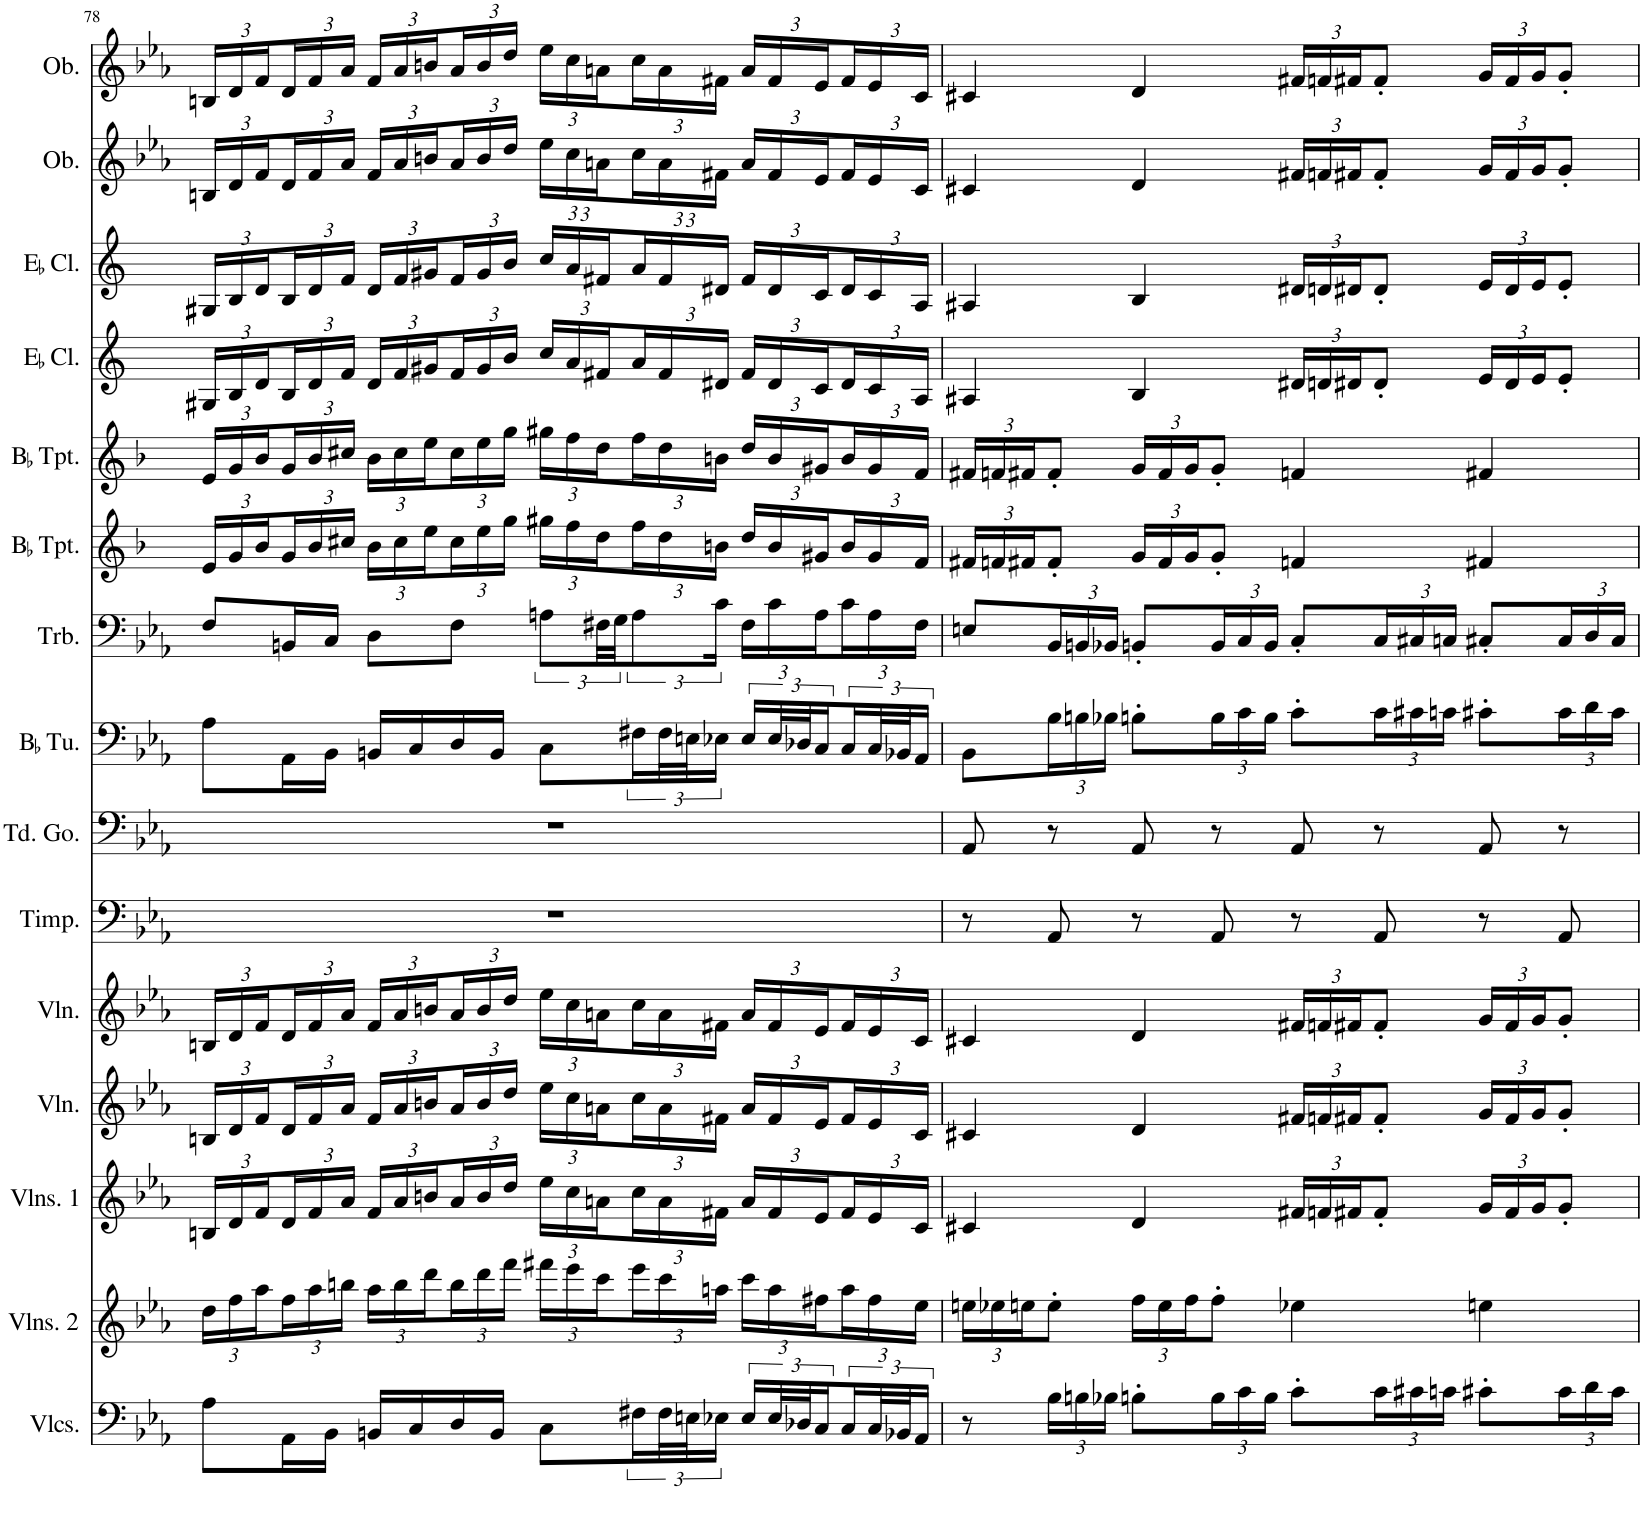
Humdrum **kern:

**kern	**kern	**kern	**kern	**kern	**kern	**kern	**kern	**kern	**kern	**kern	**kern	**kern	**kern	**kern
*part15	*part14	*part13	*part12	*part11	*part10	*part9	*part8	*part7	*part6	*part5	*part4	*part3	*part2	*part1
*staff15	*staff14	*staff13	*staff12	*staff11	*staff10	*staff9	*staff8	*staff7	*staff6	*staff5	*staff4	*staff3	*staff2	*staff1
*I"Violoncellos	*I"Violins 2	*I"Violins 1	*I"Violin	*I"Violin	*I"Timpani	*I"Tuned Gongs	*I"BaccidentalFlat Tuba	*I"Trombone	*I"BaccidentalFlat Trumpet	*I"BaccidentalFlat Trumpet	*I"EaccidentalFlat Clarinet	*I"EaccidentalFlat Clarinet	*I"Oboe	*I"Oboe
*I'Vlcs.	*I'Vlns. 2	*I'Vlns. 1	*I'Vln.	*I'Vln.	*I'Timp.	*I'Td. Go.	*I'BaccidentalFlat Tu.	*I'Trb.	*I'BaccidentalFlat Tpt.	*I'BaccidentalFlat Tpt.	*I'EaccidentalFlat Cl.	*I'EaccidentalFlat Cl.	*I'Ob.	*I'Ob.
!!LO:PB:g=z
*clefF4	*clefG2	*clefG2	*clefG2	*clefG2	*clefF4	*clefF4	*clefF4	*clefF4	*clefG2	*clefG2	*clefG2	*clefG2	*clefG2	*clefG2
*	*	*	*	*	*	*	*	*	*Trd1c2	*Trd1c2	*Trd-2c-3	*Trd-2c-3	*	*
*k[b-e-a-]	*k[b-e-a-]	*k[b-e-a-]	*k[b-e-a-]	*k[b-e-a-]	*k[b-e-a-]	*k[b-e-a-]	*k[b-e-a-]	*k[b-e-a-]	*k[b-]	*k[b-]	*k[]	*k[]	*k[b-e-a-]	*k[b-e-a-]
*M4/4	*M4/4	*M4/4	*M4/4	*M4/4	*M4/4	*M4/4	*M4/4	*M4/4	*M4/4	*M4/4	*M4/4	*M4/4	*M4/4	*M4/4
*	*Xbrackettup	*Xbrackettup	*Xbrackettup	*Xbrackettup	*	*	*	*	*Xbrackettup	*Xbrackettup	*Xbrackettup	*Xbrackettup	*Xbrackettup	*Xbrackettup
=78	=78	=78	=78	=78	=78	=78	=78	=78	=78	=78	=78	=78	=78	=78
8A-\L	24dd\LL	24Bn/LL	24Bn/LL	24Bn/LL	1r	1r	8A-\L	8F/L	24e/LL	24e/LL	24G#X/LL	24G#X/LL	24Bn/LL	24Bn/LL
.	24ff\	24d/	24d/	24d/	.	.	.	.	24g/	24g/	24B/	24B/	24d/	24d/
.	24aa-\	24f/	24f/	24f/	.	.	.	.	24b-/	24b-/	24d/	24d/	24f/	24f/
16AA-\L	24ff\	24d/	24d/	24d/	.	.	16AA-\L	16BBn/L	24g/	24g/	24B/	24B/	24d/	24d/
.	24aa-\	24f/	24f/	24f/	.	.	.	.	24b-/	24b-/	24d/	24d/	24f/	24f/
16BB-\JJ	.	.	.	.	.	.	16BB-\JJ	16C/JJ	.	.	.	.	.	.
.	24bbn\JJ	24a-/JJ	24a-/JJ	24a-/JJ	.	.	.	.	24cc#X/JJ	24cc#X/JJ	24f/JJ	24f/JJ	24a-/JJ	24a-/JJ
16BBn/LL	24aa-\LL	24f/LL	24f/LL	24f/LL	.	.	16BBn/LL	8D\L	24b-\LL	24b-\LL	24d/LL	24d/LL	24f/LL	24f/LL
.	24bb\	24a-/	24a-/	24a-/	.	.	.	.	24cc#\	24cc#\	24f/	24f/	24a-/	24a-/
16C/	.	.	.	.	.	.	16C/	.	.	.	.	.	.	.
.	24ddd\	24bn/	24bn/	24bn/	.	.	.	.	24ee\	24ee\	24g#X/	24g#X/	24bn/	24bn/
16D/	24bb\	24a-/	24a-/	24a-/	.	.	16D/	8F\J	24cc#\	24cc#\	24f/	24f/	24a-/	24a-/
.	24ddd\	24b/	24b/	24b/	.	.	.	.	24ee\	24ee\	24g#/	24g#/	24b/	24b/
16BB/JJ	.	.	.	.	.	.	16BB/JJ	.	.	.	.	.	.	.
.	24fff\JJ	24dd/JJ	24dd/JJ	24dd/JJ	.	.	.	.	24gg\JJ	24gg\JJ	24b/JJ	24b/JJ	24dd/JJ	24dd/JJ
8C\L	24fff#X\LL	24ee-\LL	24ee-\LL	24ee-\LL	.	.	8C\L	12An\L	24gg#X\LL	24gg#X\LL	24cc/LL	24cc/LL	24ee-\LL	24ee-\LL
.	24eee-\	24cc\	24cc\	24cc\	.	.	.	.	24ff\	24ff\	24a/	24a/	24cc\	24cc\
.	24ccc\	24an\	24an\	24an\	.	.	.	48F#X\LL	24dd\	24dd\	24f#X/	24f#X/	24an\	24an\
.	.	.	.	.	.	.	.	48G\JJ	.	.	.	.	.	.
24F#X\L	24eee-\	24cc\	24cc\	24cc\	.	.	24F#X\L	12A\	24ff\	24ff\	24a/	24a/	24cc\	24cc\
48F#\L	24ccc\	24a\	24a\	24a\	.	.	48F#\L	.	24dd\	24dd\	24f#/	24f#/	24a\	24a\
48En\J	.	.	.	.	.	.	48En\J	.	.	.	.	.	.	.
24E-X\JJ	24aan\JJ	24f#X\JJ	24f#X\JJ	24f#X\JJ	.	.	24E-X\JJ	24c\Jk	24bn\JJ	24bn\JJ	24d#X/JJ	24d#X/JJ	24f#X\JJ	24f#X\JJ
*	*	*	*	*	*	*	*	*Xbrackettup	*	*	*	*	*	*
24E-/LL	24ccc\LL	24a/LL	24a/LL	24a/LL	.	.	24E-/LL	24F#\LL	24dd/LL	24dd/LL	24f#/LL	24f#/LL	24a/LL	24a/LL
48E-/L	24aa\	24f#/	24f#/	24f#/	.	.	48E-/L	24c\	24b/	24b/	24d#/	24d#/	24f#/	24f#/
48D-X/J	.	.	.	.	.	.	48D-X/J	.	.	.	.	.	.	.
24C/	24ff#X\	24e-/	24e-/	24e-/	.	.	24C/	24A\	24g#X/	24g#X/	24c/	24c/	24e-/	24e-/
24C/	24aa\	24f#/	24f#/	24f#/	.	.	24C/	24c\	24b/	24b/	24d#/	24d#/	24f#/	24f#/
48C/L	24ff#\	24e-/	24e-/	24e-/	.	.	48C/L	24A\	24g#/	24g#/	24c/	24c/	24e-/	24e-/
48BB-X/J	.	.	.	.	.	.	48BB-X/J	.	.	.	.	.	.	.
24AA-/JJ	24ee-\JJ	24c/JJ	24c/JJ	24c/JJ	.	.	24AA-/JJ	24F#\JJ	24f/JJ	24f/JJ	24A/JJ	24A/JJ	24c/JJ	24c/JJ
=79	=79	=79	=79	=79	=79	=79	=79	=79	=79	=79	=79	=79	=79	=79
8r	24een\LL	4c#X/	4c#X/	4c#X/	8r	8AA-/	8BB-\L	8En/L	24f#X/LL	24f#X/LL	4A#X/	4A#X/	4c#X/	4c#X/
.	24ee-X\	.	.	.	.	.	.	.	24fn/	24fn/	.	.	.	.
.	24een\J	.	.	.	.	.	.	.	24f#X/J	24f#X/J	.	.	.	.
*Xbrackettup	*	*	*	*	*	*	*Xbrackettup	*	*	*	*	*	*	*
24B-\LL	8ee'\J	.	.	.	8AA-/	8r	24B-\L	24BB-/L	8f#'/J	8f#'/J	.	.	.	.
24Bn\	.	.	.	.	.	.	24Bn\	24BBn/	.	.	.	.	.	.
24B-X\JJ	.	.	.	.	.	.	24B-X\JJ	24BB-X/JJ	.	.	.	.	.	.
8Bn'\L	24ff\LL	4d/	4d/	4d/	8r	8AA-/	8Bn'\L	8BBn'/L	24g/LL	24g/LL	4B/	4B/	4d/	4d/
.	24ee\	.	.	.	.	.	.	.	24f#/	24f#/	.	.	.	.
.	24ff\J	.	.	.	.	.	.	.	24g/J	24g/J	.	.	.	.
24B\L	8ff'\J	.	.	.	8AA-/	8r	24B\L	24BB/L	8g'/J	8g'/J	.	.	.	.
24c\	.	.	.	.	.	.	24c\	24C/	.	.	.	.	.	.
24B\JJ	.	.	.	.	.	.	24B\JJ	24BB/JJ	.	.	.	.	.	.
8c'\L	4ee-X\	24f#X/LL	24f#X/LL	24f#X/LL	8r	8AA-/	8c'\L	8C'/L	4fn/	4fn/	24d#X/LL	24d#X/LL	24f#X/LL	24f#X/LL
.	.	24fn/	24fn/	24fn/	.	.	.	.	.	.	24dn/	24dn/	24fn/	24fn/
.	.	24f#X/J	24f#X/J	24f#X/J	.	.	.	.	.	.	24d#X/J	24d#X/J	24f#X/J	24f#X/J
24c\L	.	8f#'/J	8f#'/J	8f#'/J	8AA-/	8r	24c\L	24C/L	.	.	8d#'/J	8d#'/J	8f#'/J	8f#'/J
24c#X\	.	.	.	.	.	.	24c#X\	24C#X/	.	.	.	.	.	.
24cn\JJ	.	.	.	.	.	.	24cn\JJ	24Cn/JJ	.	.	.	.	.	.
8c#X'\L	4een\	24g/LL	24g/LL	24g/LL	8r	8AA-/	8c#X'\L	8C#X'/L	4f#X/	4f#X/	24e/LL	24e/LL	24g/LL	24g/LL
.	.	24f#/	24f#/	24f#/	.	.	.	.	.	.	24d#/	24d#/	24f#/	24f#/
.	.	24g/J	24g/J	24g/J	.	.	.	.	.	.	24e/J	24e/J	24g/J	24g/J
24c#\L	.	8g'/J	8g'/J	8g'/J	8AA-/	8r	24c#\L	24C#/L	.	.	8e'/J	8e'/J	8g'/J	8g'/J
24d\	.	.	.	.	.	.	24d\	24D/	.	.	.	.	.	.
24c#\JJ	.	.	.	.	.	.	24c#\JJ	24C#/JJ	.	.	.	.	.	.
=	=	=	=	=	=	=	=	=	=	=	=	=	=	=
*-	*-	*-	*-	*-	*-	*-	*-	*-	*-	*-	*-	*-	*-	*-
